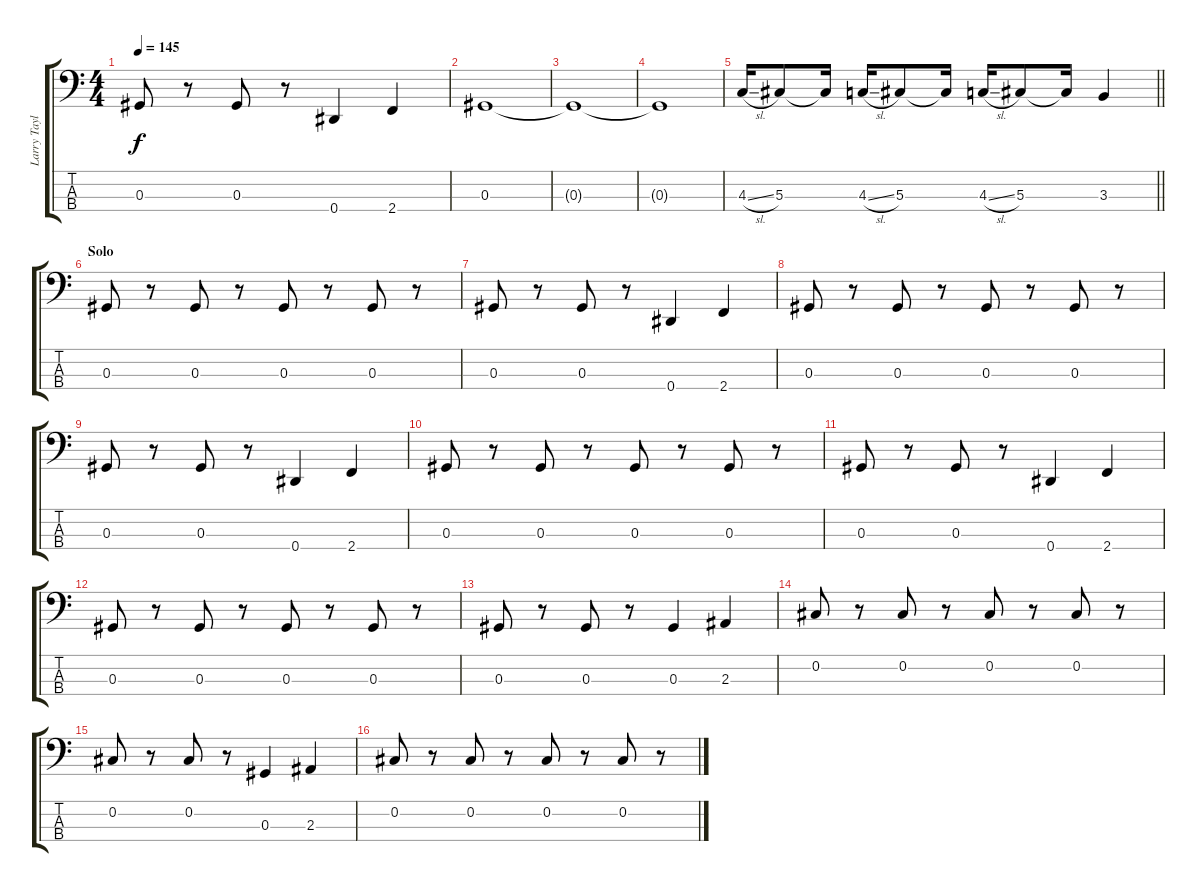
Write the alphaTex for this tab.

\track ("Larry Taylor" "Larry Tayl") {instrument electricbassfinger}
\staff {score tabs}
\tuning (Gb2 Db2 Ab1 Eb1) {hide}
\ts (4 4)
\tempo 145
\clef f4
\ks c
0.3.8{dy f} r.8 0.3.8 r.8 0.4.4 2.4.4 |
0.3.1 |
0.3{t}.1 |
0.3{t}.1 |
\barLineRight lightlight
4.3{sl}.16 5.3.8 5.3{t}.16 4.3{sl}.16 5.3.8 5.3{t}.16 4.3{sl}.16 5.3.8 5.3{t}.16 3.3.4 |
\section ("" "Solo")
0.3.8 r.8 0.3.8 r.8 0.3.8 r.8 0.3.8 r.8 |
0.3.8 r.8 0.3.8 r.8 0.4.4 2.4.4 |
0.3.8 r.8 0.3.8 r.8 0.3.8 r.8 0.3.8 r.8 |
0.3.8 r.8 0.3.8 r.8 0.4.4 2.4.4 |
0.3.8 r.8 0.3.8 r.8 0.3.8 r.8 0.3.8 r.8 |
0.3.8 r.8 0.3.8 r.8 0.4.4 2.4.4 |
0.3.8 r.8 0.3.8 r.8 0.3.8 r.8 0.3.8 r.8 |
0.3.8 r.8 0.3.8 r.8 0.3.4 2.3.4 |
0.2.8 r.8 0.2.8 r.8 0.2.8 r.8 0.2.8 r.8 |
0.2.8 r.8 0.2.8 r.8 0.3.4 2.3.4 |
0.2.8 r.8 0.2.8 r.8 0.2.8 r.8 0.2.8 r.8
